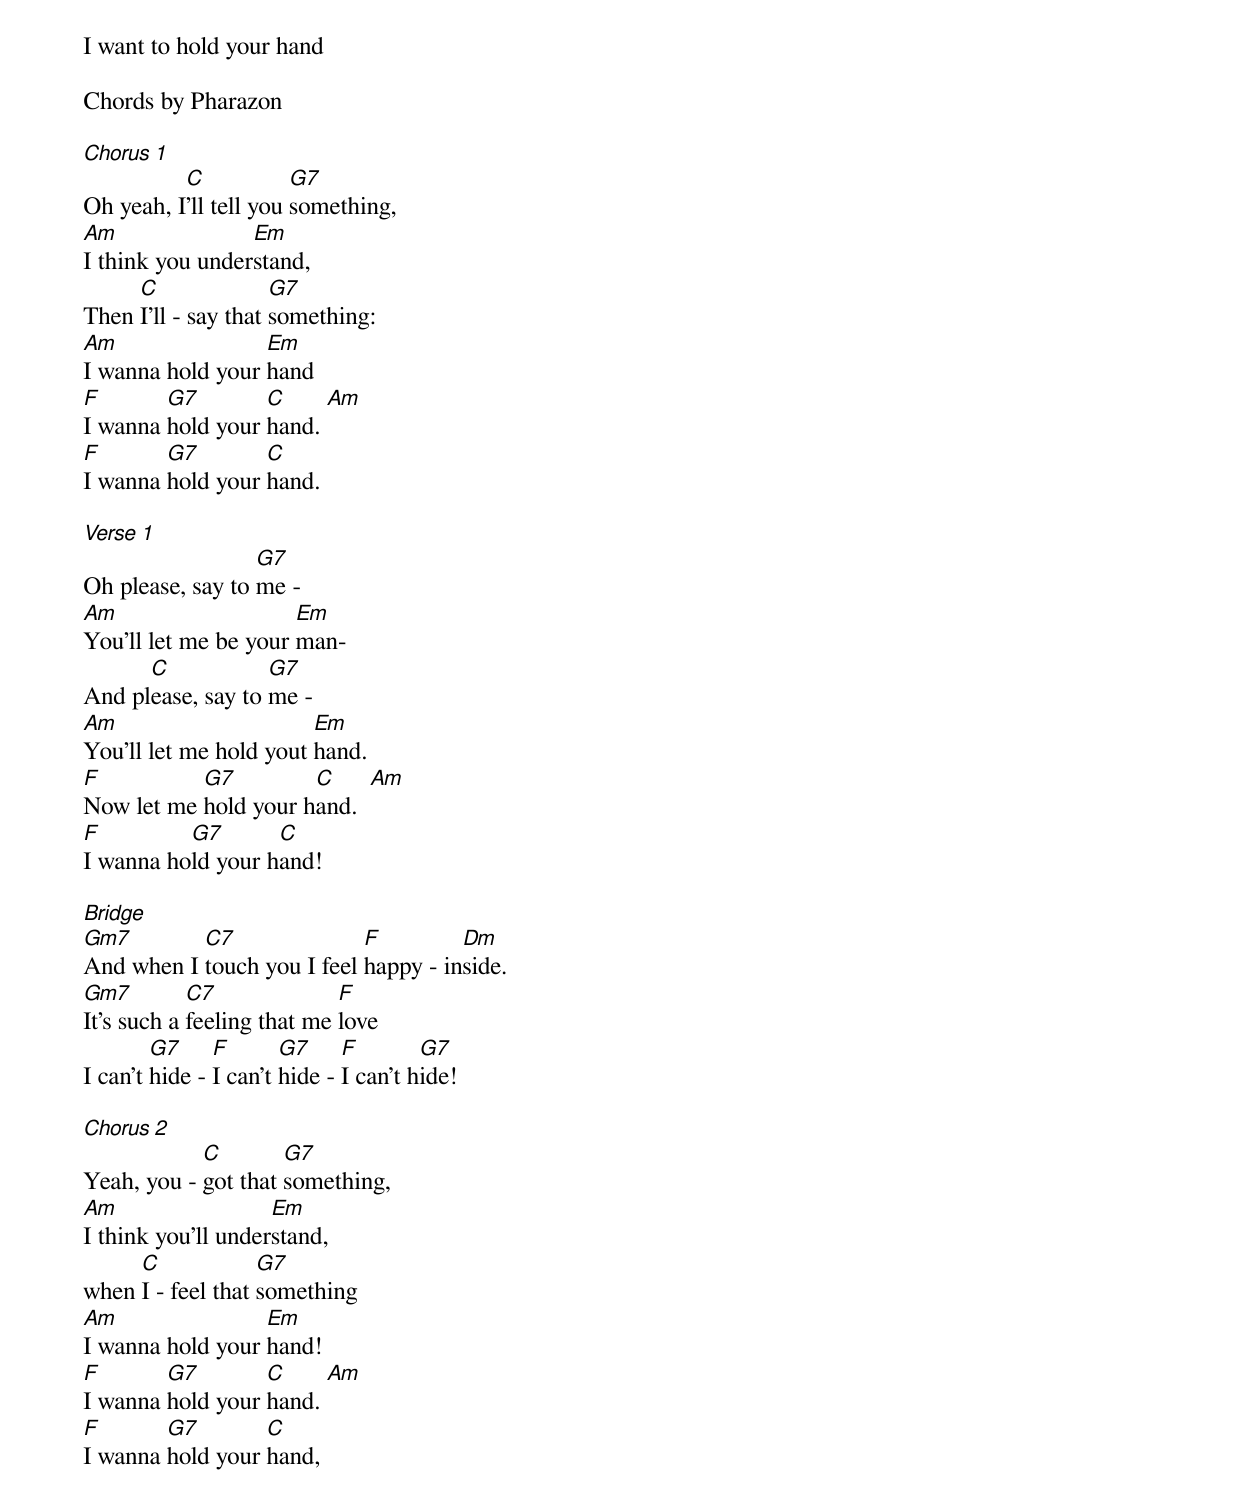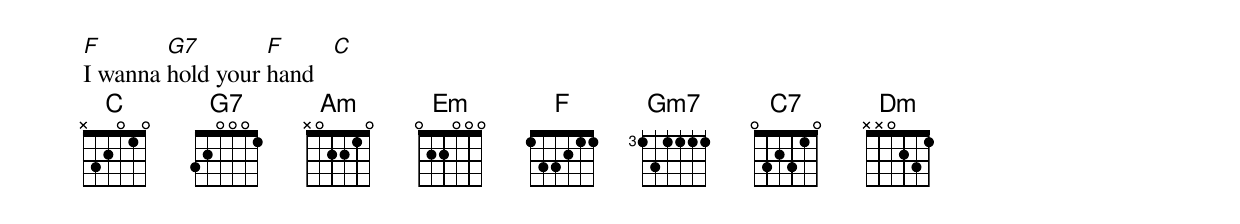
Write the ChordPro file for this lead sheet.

I want to hold your hand

Chords by Pharazon

[Chorus 1]
Oh yeah, I[C]'ll tell you [G7]something,
[Am]I think you under[Em]stand,
Then [C]I'll - say that [G7]something:
[Am]I wanna hold your [Em]hand
[F]I wanna [G7]hold your [C]hand. [Am]
[F]I wanna [G7]hold your [C]hand.

[Verse 1]
Oh please, say to [G7]me -
[Am]You'll let me be your [Em]man-
And pl[C]ease, say to [G7]me -
[Am]You'll let me hold yout [Em]hand.
[F]Now let me [G7]hold your h[C]and.  [Am]
[F]I wanna ho[G7]ld your h[C]and!

[Bridge]
[Gm7]And when I [C7]touch you I feel [F]happy - in[Dm]side.
[Gm7]It's such a [C7]feeling that me [F]love
I can't [G7]hide - [F]I can't [G7]hide - [F]I can't h[G7]ide!

[Chorus 2]
Yeah, you - [C]got that [G7]something,
[Am]I think you'll under[Em]stand,
when [C]I - feel that [G7]something
[Am]I wanna hold your [Em]hand!
[F]I wanna [G7]hold your [C]hand. [Am]
[F]I wanna [G7]hold your [C]hand,

[F]I wanna [G7]hold your [F]hand   [C]
